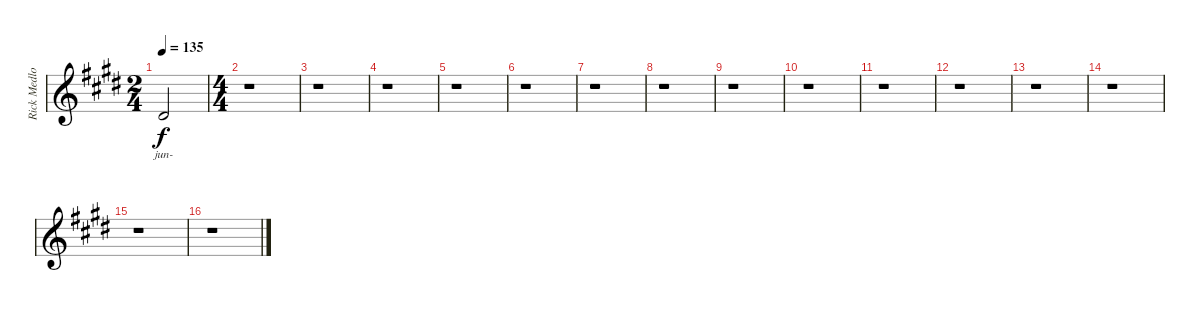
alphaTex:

\track ("Rick Medlocke Vocals" "Rick Medlo") {instrument violin}
\staff {score}
\tuning (Eb4 Bb3 Gb3 Db3 Ab2 Eb2) {hide}
\ts (2 4)
\tempo 135
\clef g2
\ks e
5.2{t}.2{lyrics (0 "jun-") lyrics (1 "") lyrics (2 "") lyrics (3 "") lyrics (4 "") dy f} |
\ts (4 4)
r.1 |
r.1 |
r.1 |
r.1 |
r.1 |
r.1 |
r.1 |
r.1 |
r.1 |
r.1 |
r.1 |
r.1 |
r.1 |
r.1 |
r.1
